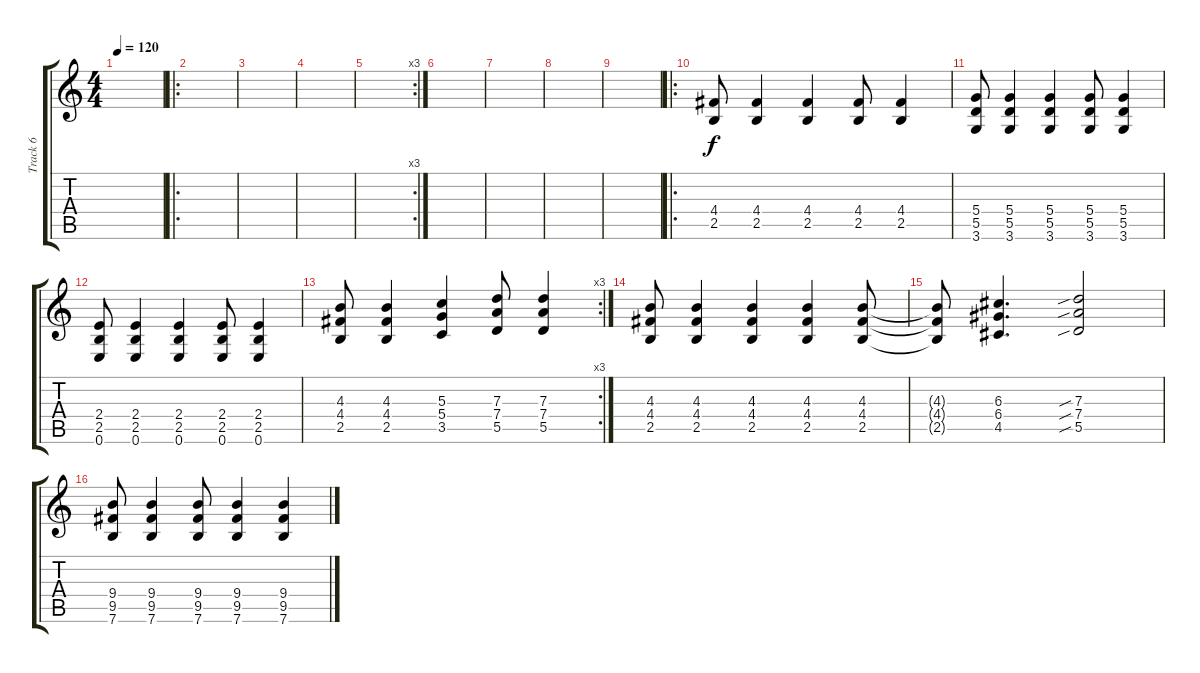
\track ("Track 6" "Track 6") {instrument distortionguitar}
\staff {score tabs}
\tuning (E4 B3 G3 D3 A2 E2) {hide}
\ts (4 4)
\tempo 120
\clef g2
\ks c
|
\ro
|
|
|
\rc 3
|
|
|
|
|
\ro
(4.4 2.5).8 (4.4 2.5).4 (4.4 2.5).4 (4.4 2.5).8 (4.4 2.5).4 |
(5.4 5.5 3.6).8 (5.4 5.5 3.6).4 (5.4 5.5 3.6).4 (5.4 5.5 3.6).8 (5.4 5.5 3.6).4 |
(2.4 2.5 0.6).8 (2.4 2.5 0.6).4 (2.4 2.5 0.6).4 (2.4 2.5 0.6).8 (2.4 2.5 0.6).4 |
\rc 3
(4.3 4.4 2.5).8 (4.3 4.4 2.5).4 (5.3 5.4 3.5).4 (7.3 7.4 5.5).8 (7.3 7.4 5.5).4 |
(4.3 4.4 2.5).8 (4.3 4.4 2.5).4 (4.3 4.4 2.5).4 (4.3 4.4 2.5).4 (4.3 4.4 2.5).8 |
(4.3{t} 4.4{t} 2.5{t}).8 (6.3 6.4 4.5).4{d} (7.3{sib} 7.4{sib} 5.5{sib}).2 |
(9.4 9.5 7.6).8 (9.4 9.5 7.6).4 (9.4 9.5 7.6).8 (9.4 9.5 7.6).4 (9.4 9.5 7.6).4
